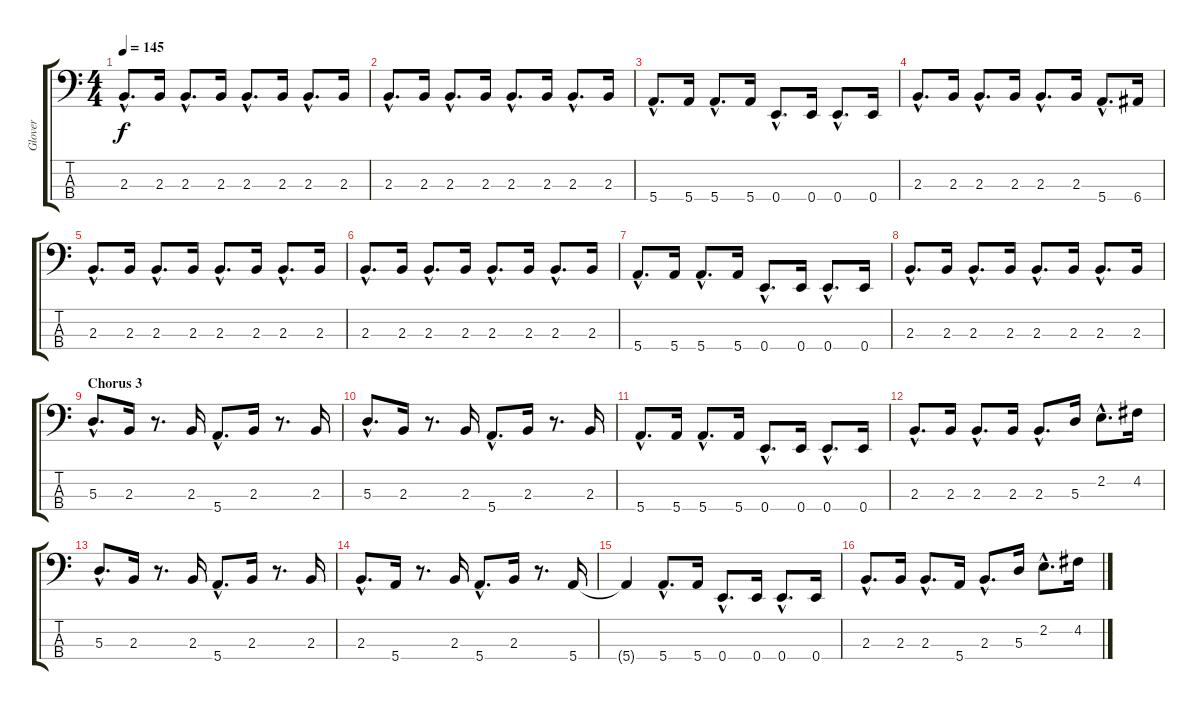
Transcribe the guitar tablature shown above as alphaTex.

\track ("Glover" "Glover") {instrument electricbassfinger}
\staff {score tabs}
\tuning (G2 D2 A1 E1) {hide}
\ts (4 4)
\tempo 145
\clef f4
\ks c
2.3{hac}.8{d dy f} 2.3.16 2.3{hac}.8{d} 2.3.16 2.3{hac}.8{d} 2.3.16 2.3{hac}.8{d} 2.3.16 |
2.3{hac}.8{d} 2.3.16 2.3{hac}.8{d} 2.3.16 2.3{hac}.8{d} 2.3.16 2.3{hac}.8{d} 2.3.16 |
5.4{hac}.8{d} 5.4.16 5.4{hac}.8{d} 5.4.16 0.4{hac}.8{d} 0.4.16 0.4{hac}.8{d} 0.4.16 |
2.3{hac}.8{d} 2.3.16 2.3{hac}.8{d} 2.3.16 2.3{hac}.8{d} 2.3.16 5.4{hac}.8{d} 6.4.16 |
2.3{hac}.8{d} 2.3.16 2.3{hac}.8{d} 2.3.16 2.3{hac}.8{d} 2.3.16 2.3{hac}.8{d} 2.3.16 |
2.3{hac}.8{d} 2.3.16 2.3{hac}.8{d} 2.3.16 2.3{hac}.8{d} 2.3.16 2.3{hac}.8{d} 2.3.16 |
5.4{hac}.8{d} 5.4.16 5.4{hac}.8{d} 5.4.16 0.4{hac}.8{d} 0.4.16 0.4{hac}.8{d} 0.4.16 |
2.3{hac}.8{d} 2.3.16 2.3{hac}.8{d} 2.3.16 2.3{hac}.8{d} 2.3.16 2.3{hac}.8{d} 2.3.16 |
\section ("" "Chorus 3")
5.3{hac}.8{d} 2.3.16 r.8{d} 2.3.16 5.4{hac}.8{d} 2.3.16 r.8{d} 2.3.16 |
5.3{hac}.8{d} 2.3.16 r.8{d} 2.3.16 5.4{hac}.8{d} 2.3.16 r.8{d} 2.3.16 |
5.4{hac}.8{d} 5.4.16 5.4{hac}.8{d} 5.4.16 0.4{hac}.8{d} 0.4.16 0.4{hac}.8{d} 0.4.16 |
2.3{hac}.8{d} 2.3.16 2.3{hac}.8{d} 2.3.16 2.3{hac}.8{d} 5.3.16 2.2{hac}.8{d} 4.2.16 |
5.3{hac}.8{d} 2.3.16 r.8{d} 2.3.16 5.4{hac}.8{d} 2.3.16 r.8{d} 2.3.16 |
2.3{hac}.8{d} 5.4.16 r.8{d} 2.3.16 5.4{hac}.8{d} 2.3.16 r.8{d} 5.4.16 |
5.4{t}.4 5.4{hac}.8{d} 5.4.16 0.4{hac}.8{d} 0.4.16 0.4{hac}.8{d} 0.4.16 |
2.3{hac}.8{d} 2.3.16 2.3{hac}.8{d} 5.4.16 2.3{hac}.8{d} 5.3.16 2.2{hac}.8{d} 4.2.16
